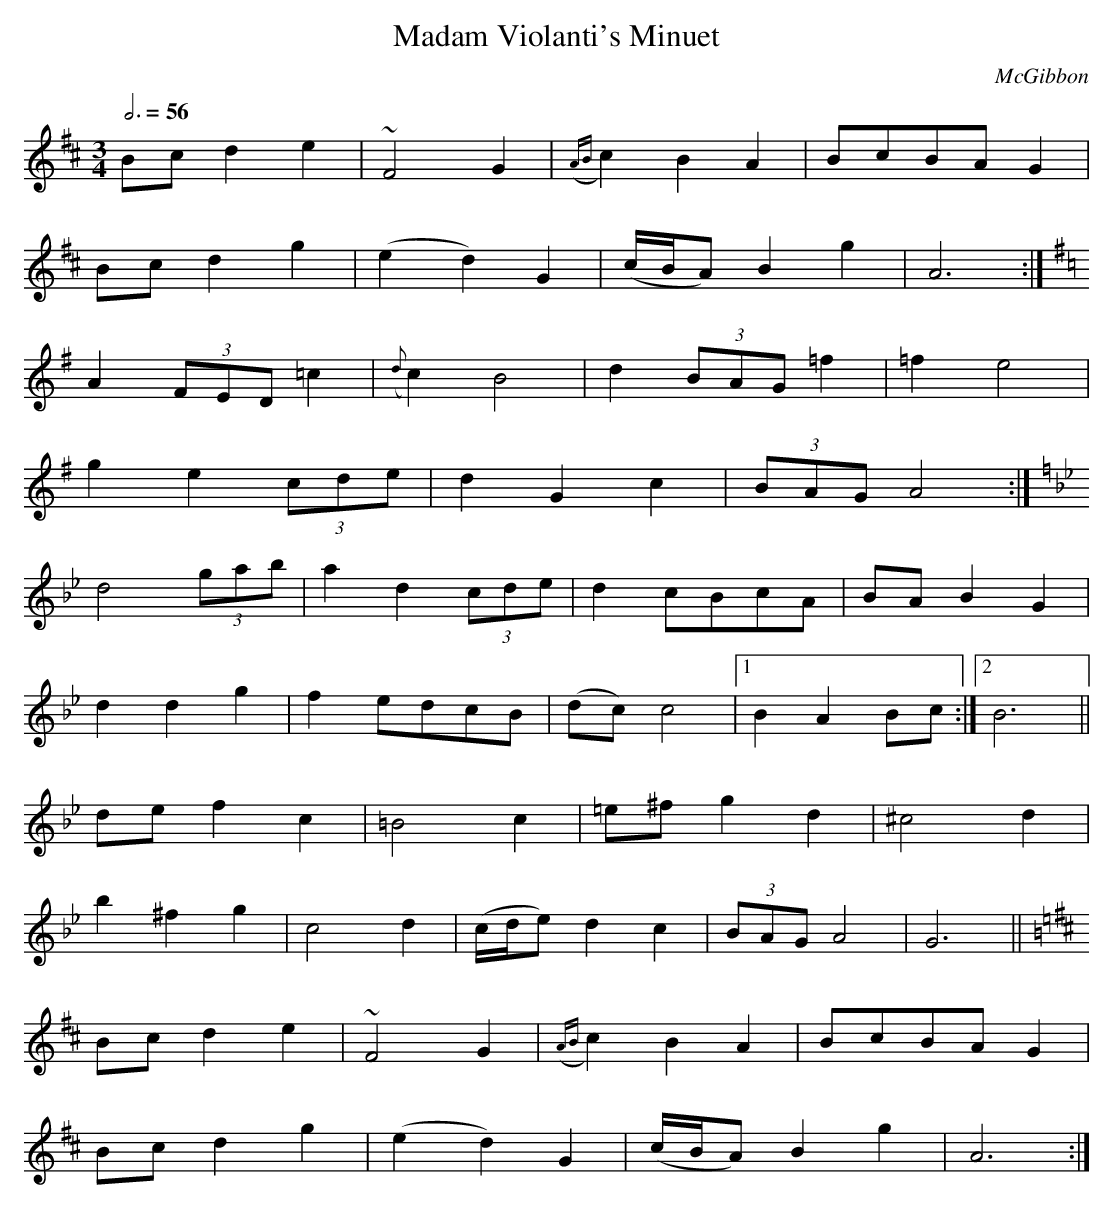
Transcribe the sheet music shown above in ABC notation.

X:1
T:Madam Violanti's Minuet
C:McGibbon
M:3/4
L:1/8
Q:3/4=56
K:A Mixolydian
Bc  d2    e2 |   ~F4       G2 |({AB}c2)    B2   A2|    BcBA   G2 |
Bc  d2    g2 |   (e2  d2)  G2 |    (c/B/A) B2   g2|    A6       :|
K:G
A2 (3FED =c2 |({d}c2) B4      |     d2   (3BAG =f2|   =f2  e4    |
g2  e2  (3cde|    d2  G2   c2 |   (3BAG    A4    :|
K:GMin
d4      (3gab|    a2  d2 (3cde|     d2     cBcA    |   BA  B2 G2 |
d2  d2    g2 |    f2  edcB    |    (dc)    c4      |[1 B2  A2 Bc:|\
                                                    [2 B6       ||
de  f2    c2 |   =B4       c2 |    =e^f    g2    d2|  ^c4     d2 |
b2 ^f2    g2 |    c4       d2 |    (c/d/e) d2    c2| (3BAG A4    |G6||
K:A Mixolydian
Bc  d2    e2 |   ~F4       G2 |({AB}c2)    B2    A2|   BcBA   G2 |
Bc  d2    g2 |   (e2  d2)  G2 |    (c/B/A) B2    g2|   A6       :|
